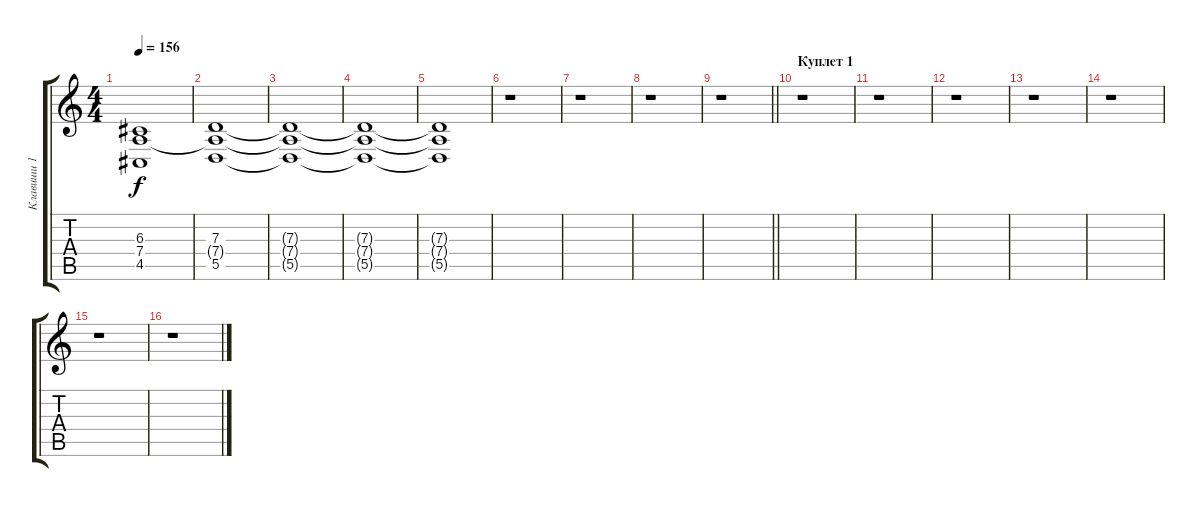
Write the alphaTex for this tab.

\track ("Клавиши 1" "Клавиши 1") {instrument choiraahs}
\staff {score tabs}
\tuning (E4 B3 G3 D3 A2 E2) {hide}
\ts (4 4)
\tempo 156
\clef g2
\ks c
(6.3{t} 7.4{t} 4.5{t}).1{dy f} |
(7.3 7.4{t} 5.5).1 |
(7.3{t} 7.4{t} 5.5{t}).1 |
(7.3{t} 7.4{t} 5.5{t}).1 |
(7.3{t} 7.4{t} 5.5{t}).1 |
r.1 |
r.1 |
r.1 |
\barLineRight lightlight
r.1 |
\section ("" "Куплет 1")
r.1 |
r.1 |
r.1 |
r.1 |
r.1 |
r.1 |
r.1
